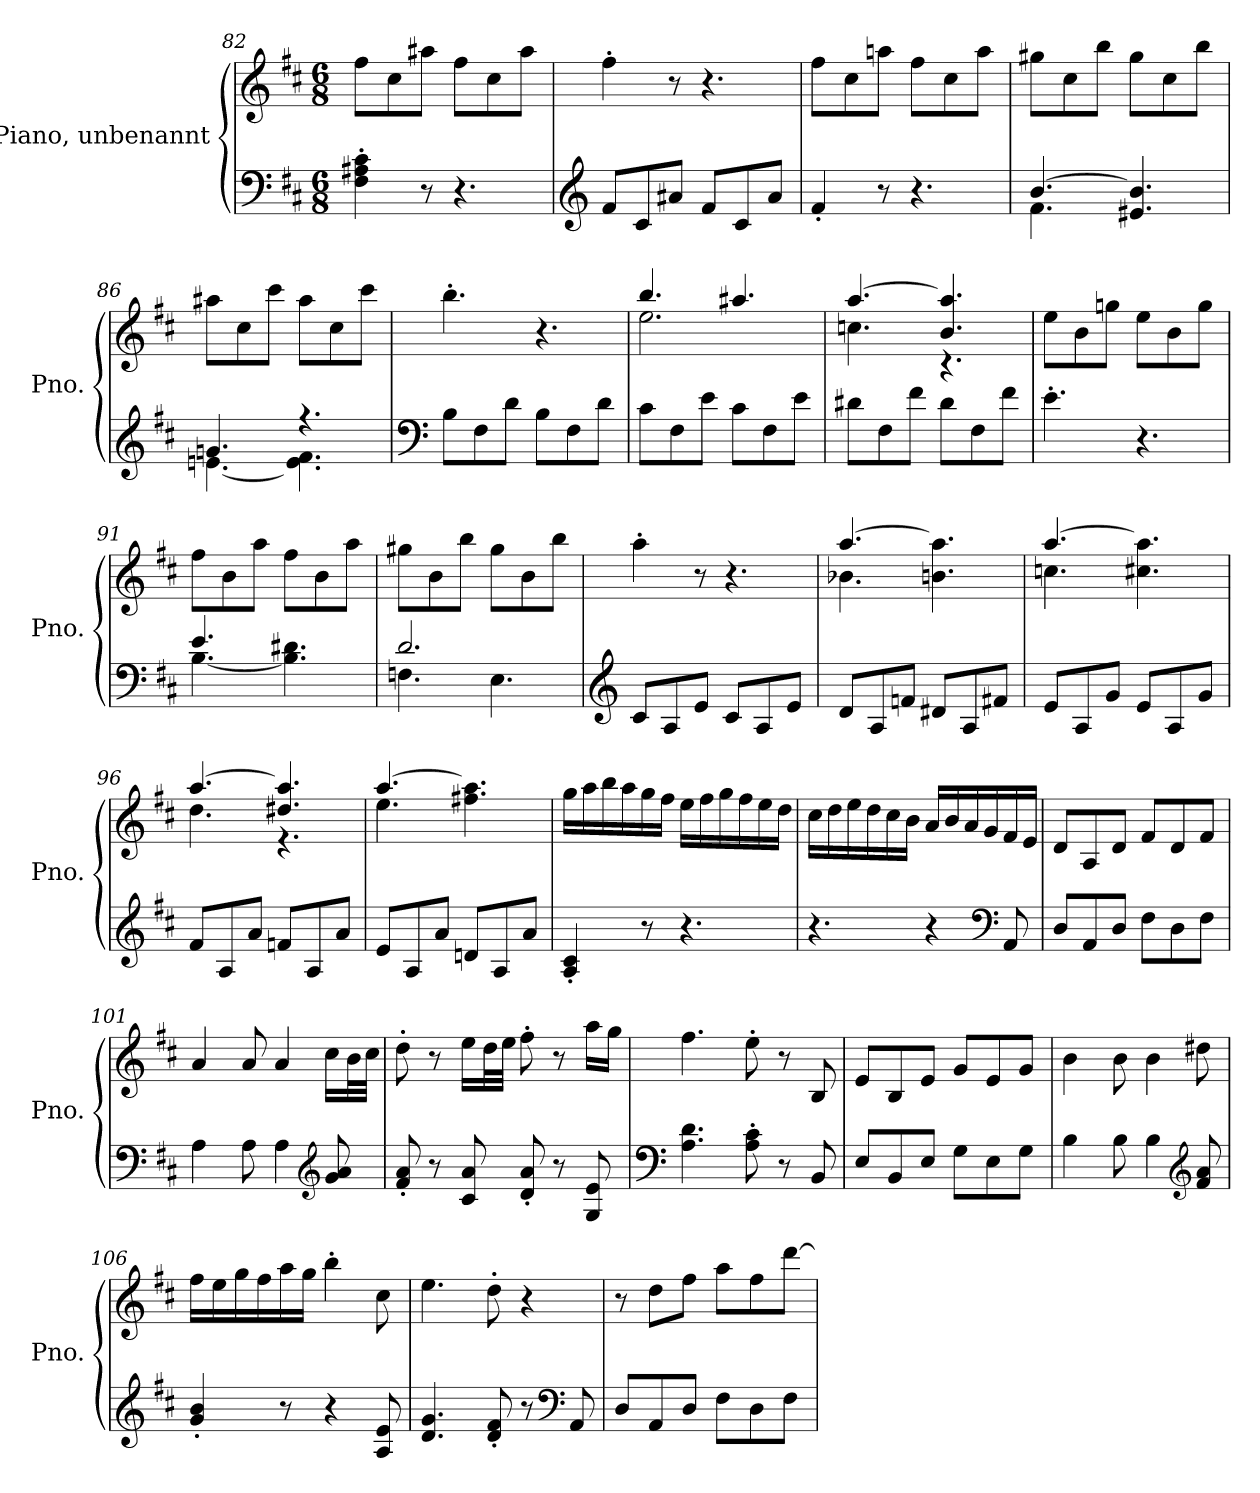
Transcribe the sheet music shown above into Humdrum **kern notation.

**kern	**kern
*part2	*part1
*staff2	*staff1
*I"Piano, unbenannt	*I"Piano, unbenannt
*I'Pno.	*I'Pno.
*clefF4	*clefG2
*k[f#c#]	*k[f#c#]
*M6/8	*M6/8
=82	=82
4F#\' 4A#X\' 4c#\'	8ff#\L
.	8cc#\
8r	8aa#X\J
4.r	8ff#\L
.	8cc#\
.	8aa#\J
!!LO:LB:g=z
=83	=83
*clefG2	*
8f#/L	4ff#'\
8c#/	.
8a#X/J	8r
8f#/L	4.r
8c#/	.
8a#/J	.
=84	=84
4f#'/	8ff#\L
.	8cc#\
8r	8aan\J
4.r	8ff#\L
.	8cc#\
.	8aa\J
=85	=85
*^	*
[4.b/	4.f#\	8gg#X\L
.	.	8cc#\
.	.	8bb\J
4.e#X/ 4.b/]	4.ryy	8gg#\L
.	.	8cc#\
.	.	8bb\J
=86	=86	=86
4.gn/	[4.en\	8aa#X\L
.	.	8cc#\
.	.	8ccc#\J
4.r	4.e\] 4.f#\	8aa#\L
.	.	8cc#\
.	.	8ccc#\J
*v	*v	*
=87	=87
*clefF4	*
8B\L	4.bb'\
8F#\	.
8d\J	.
8B\L	4.r
8F#\	.
8d\J	.
!!LO:LB:g=z
=88	=88
*	*^
8c#\L	4.bb/	2.ee\
8F#\	.	.
8e\J	.	.
8c#\L	4.aa#X/	.
8F#\	.	.
8e\J	.	.
=89	=89	=89
8d#X\L	[4.aa/	4.ccn\
8F#\	.	.
8f#\J	.	.
8d#\L	4.b/ 4.aa/]	4.r
8F#\	.	.
8f#\J	.	.
*	*v	*v
=90	=90
4.e'\	8ee\L
.	8b\
.	8ggn\J
4.r	8ee\L
.	8b\
.	8gg\J
=91	=91
*^	*
4.e/	[4.B\	8ff#\L
.	.	8b\
.	.	8aa\J
4.ryy	4.B\] 4.d#X\	8ff#\L
.	.	8b\
.	.	8aa\J
=92	=92	=92
2.d/	4.Fn\	8gg#X\L
.	.	8b\
.	.	8bb\J
.	4.E\	8gg#\L
.	.	8b\
.	.	8bb\J
*v	*v	*
!!LO:LB:g=z
=93	=93
*clefG2	*
8c#/L	4aa'\
8A/	.
8e/J	8r
8c#/L	4.r
8A/	.
8e/J	.
=94	=94
*	*^
8d/L	[4.aa/	4.b-X\
8A/	.	.
8fn/J	.	.
8d#X/L	4.bn\ 4.aa\]	4.ryy
8A/	.	.
8f#X/J	.	.
=95	=95	=95
8e/L	[4.aa/	4.ccn\
8A/	.	.
8g/J	.	.
8e/L	4.cc#X\ 4.aa\]	4.ryy
8A/	.	.
8g/J	.	.
=96	=96	=96
8f#/L	[4.aa/	4.dd\
8A/	.	.
8a/J	.	.
8fn/L	4.dd#X/ 4.aa/]	4.r
8A/	.	.
8a/J	.	.
=97	=97	=97
8e/L	[4.aa/	4.ee\
8A/	.	.
8a/J	.	.
8dn/L	4.ff#X\ 4.aa\]	4.ryy
8A/	.	.
8a/J	.	.
*	*v	*v
!!LO:PB:g=z
=98	=98
4A/' 4c#/'	16gg\LL
.	16aa\
.	16bb\
.	16aa\
8r	16gg\
.	16ff#\JJ
4.r	16ee\LL
.	16ff#\
.	16gg\
.	16ff#\
.	16ee\
.	16dd\JJ
=99	=99
4.r	16cc#\LL
.	16dd\
.	16ee\
.	16dd\
.	16cc#\
.	16b\JJ
4r	16a/LL
.	16b/
.	16a/
.	16g/
*clefF4	*
8AA/	16f#/
.	16e/JJ
=100	=100
8D/L	8d/L
8AA/	8A/
8D/J	8d/J
8F#\L	8f#/L
8D\	8d/
8F#\J	8f#/J
=101	=101
4A\	4a/
8A\	8a/
4A\	4a/
*clefG2	*
8g/ 8a/	16cc#\LL
.	32b\L
.	32cc#\JJJ
!!LO:LB:g=z
=102	=102
8f#/' 8a/'	8dd'\
8r	8r
8c#/ 8a/	16ee\LL
.	32dd\L
.	32ee\JJJ
8d/' 8a/'	8ff#'\
8r	8r
8G/ 8e/	16aa\LL
.	16gg\JJ
=103	=103
*clefF4	*
4.A\ 4.d\	4.ff#\
8A\' 8c#\'	8ee'\
8r	8r
8BB/	8B/
=104	=104
8E/L	8e/L
8BB/	8B/
8E/J	8e/J
8G\L	8g/L
8E\	8e/
8G\J	8g/J
=105	=105
4B\	4b\
8B\	8b\
4B\	4b\
*clefG2	*
8f#/ 8a/	8dd#X\
=106	=106
4g/' 4b/'	16ff#\LL
.	16ee\
.	16gg\
.	16ff#\
8r	16aa\
.	16gg\JJ
4r	4bb'\
8A/ 8e/	8cc#\
!!LO:LB:g=z
=107	=107
4.d/ 4.g/	4.ee\
8d/' 8f#/'	8dd'\
8r	4r
*clefF4	*
8AA/	.
=108	=108
8D/L	8r
8AA/	8dd\L
8D/J	8ff#\J
8F#\L	8aa\L
8D\	8ff#\
8F#\J	[8ddd\J
=	=
*-	*-
